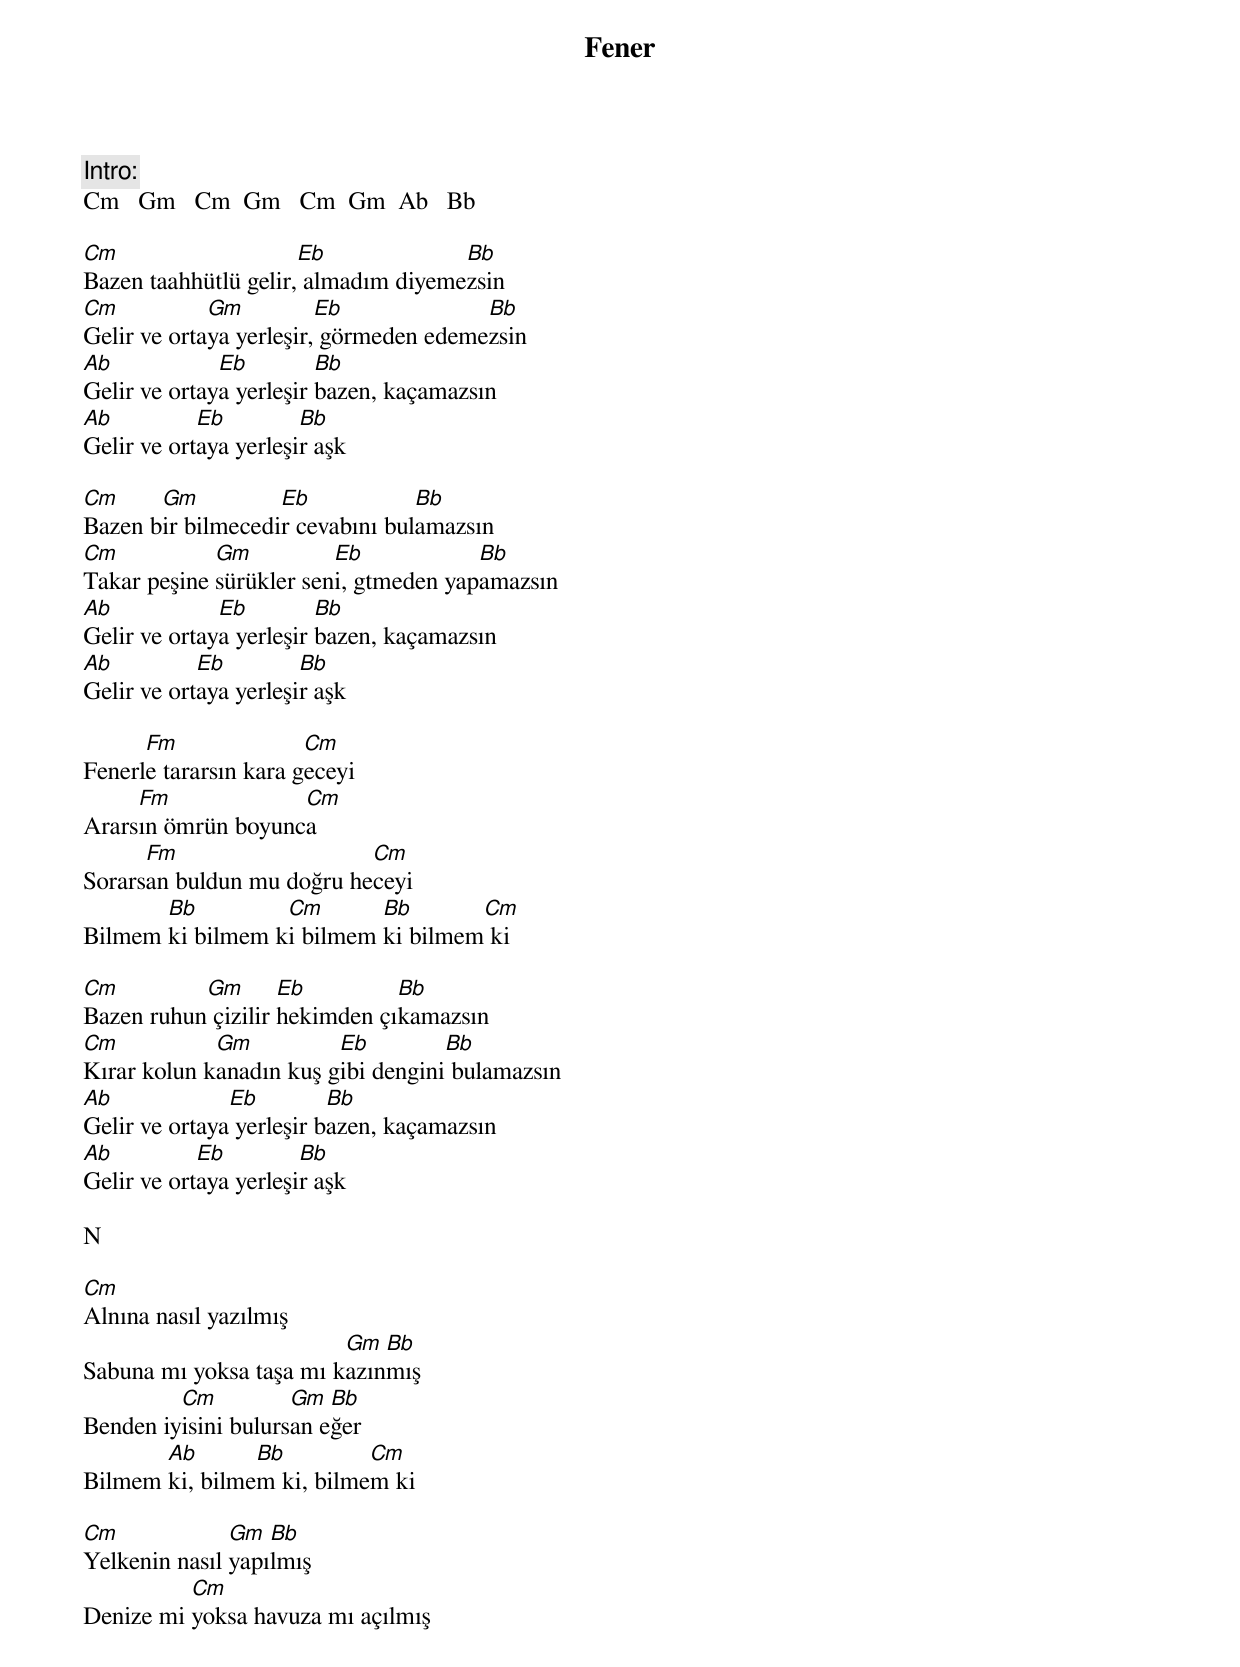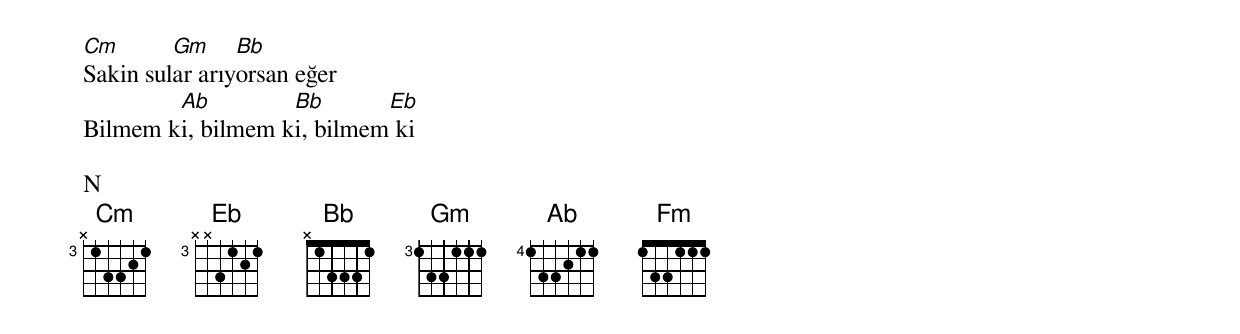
{title: Fener}
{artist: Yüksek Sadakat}

Intro:
Cm   Gm   Cm  Gm   Cm  Gm  Ab   Bb

Cm                    Eb             Bb
Bazen taahhütlü gelir, almadım diyemezsin
Cm           Gm          Eb             Bb
Gelir ve ortaya yerleşir, görmeden edemezsin
Ab            Eb         Bb
Gelir ve ortaya yerleşir bazen, kaçamazsın
Ab          Eb         Bb
Gelir ve ortaya yerleşir aşk

Cm     Gm          Eb            Bb
Bazen bir bilmecedir cevabını bulamazsın
Cm           Gm          Eb            Bb
Takar peşine sürükler seni, gtmeden yapamazsın
Ab            Eb         Bb
Gelir ve ortaya yerleşir bazen, kaçamazsın
Ab          Eb         Bb
Gelir ve ortaya yerleşir aşk

      Fm               Cm
Fenerle tararsın kara geceyi
     Fm             Cm
Ararsın ömrün boyunca
      Fm                   Cm
Sorarsan buldun mu doğru heceyi
       Bb         Cm       Bb       Cm
Bilmem ki bilmem ki bilmem ki bilmem ki

Cm         Gm       Eb         Bb
Bazen ruhun çizilir hekimden çıkamazsın
Cm           Gm          Eb         Bb
Kırar kolun kanadın kuş gibi dengini bulamazsın
Ab             Eb         Bb
Gelir ve ortaya yerleşir bazen, kaçamazsın
Ab          Eb         Bb
Gelir ve ortaya yerleşir aşk

N

Cm
Alnına nasıl yazılmış
                         Gm  Bb
Sabuna mı yoksa taşa mı kazınmış
         Cm          Gm  Bb
Benden iyisini bulursan eğer
       Ab       Bb         Cm
Bilmem ki, bilmem ki, bilmem ki

Cm             Gm  Bb
Yelkenin nasıl yapılmış
          Cm
Denize mi yoksa havuza mı açılmış
Cm       Gm     Bb
Sakin sular arıyorsan eğer
        Ab         Bb       Eb
Bilmem ki, bilmem ki, bilmem ki

N
